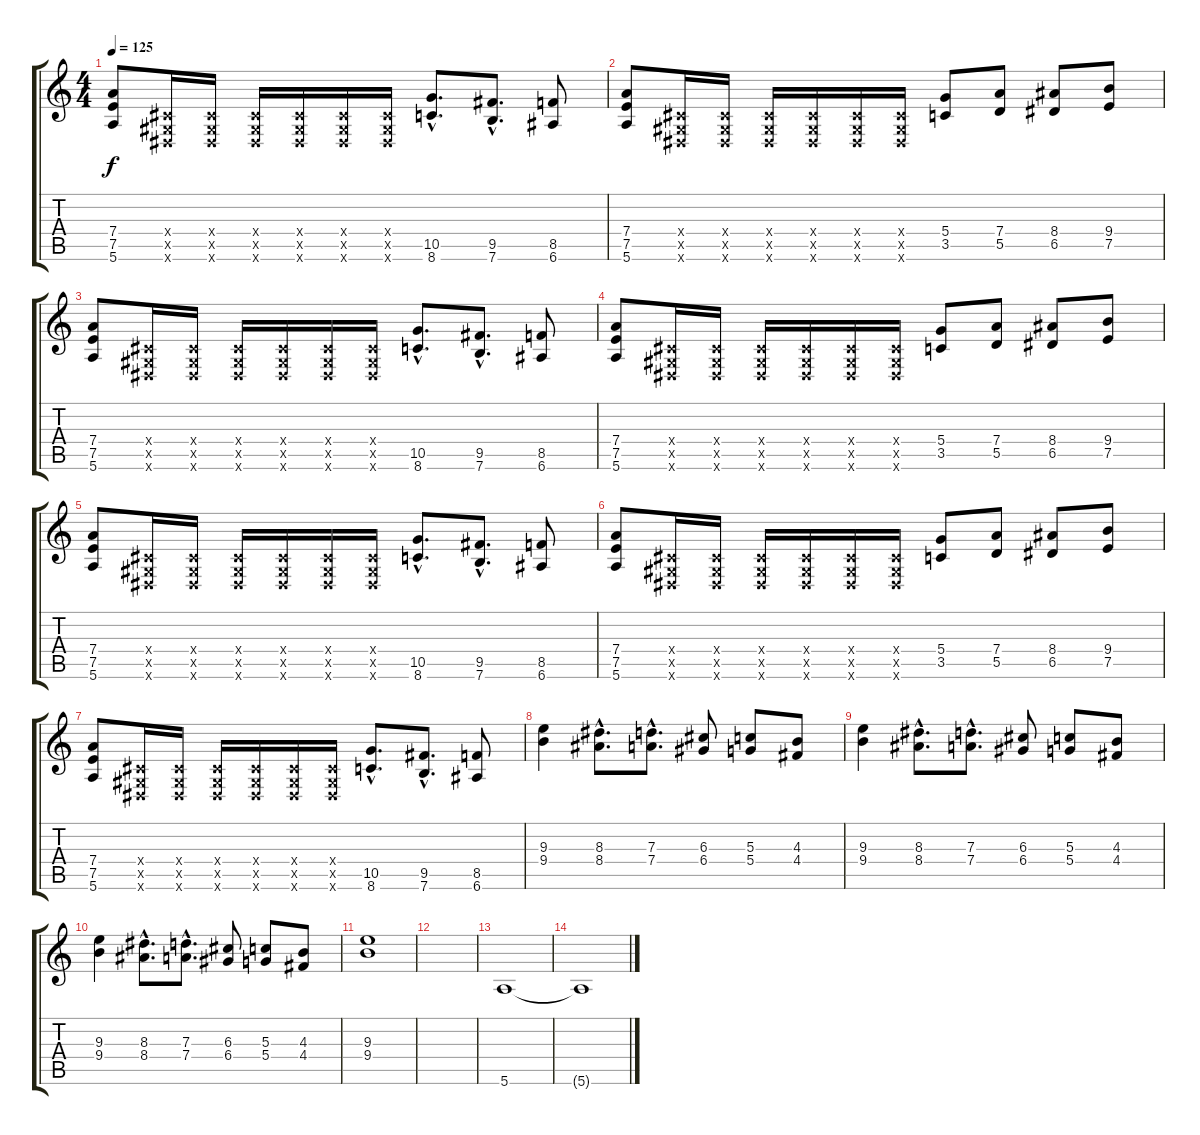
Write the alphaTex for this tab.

\track "" {instrument distortionguitar}
\staff {score tabs}
\tuning (E4 B3 G3 D3 A2 E2) {hide}
\ts (4 4)
\tempo 125
\clef g2
\ks c
(7.4 7.5 5.6).8{dy f} (-1.4{x} -1.5{x} -1.6{x}).16 (-1.4{x} -1.5{x} -1.6{x}).16 (-1.4{x} -1.5{x} -1.6{x}).16 (-1.4{x} -1.5{x} -1.6{x}).16 (-1.4{x} -1.5{x} -1.6{x}).16 (-1.4{x} -1.5{x} -1.6{x}).16 (10.5{hac} 8.6{hac}).8{d} (9.5{hac} 7.6{hac}).8{d} (8.5 6.6).8 |
(7.4 7.5 5.6).8 (-1.4{x} -1.5{x} -1.6{x}).16 (-1.4{x} -1.5{x} -1.6{x}).16 (-1.4{x} -1.5{x} -1.6{x}).16 (-1.4{x} -1.5{x} -1.6{x}).16 (-1.4{x} -1.5{x} -1.6{x}).16 (-1.4{x} -1.5{x} -1.6{x}).16 (5.4 3.5).8 (7.4 5.5).8 (8.4 6.5).8 (9.4 7.5).8 |
(7.4 7.5 5.6).8 (-1.4{x} -1.5{x} -1.6{x}).16 (-1.4{x} -1.5{x} -1.6{x}).16 (-1.4{x} -1.5{x} -1.6{x}).16 (-1.4{x} -1.5{x} -1.6{x}).16 (-1.4{x} -1.5{x} -1.6{x}).16 (-1.4{x} -1.5{x} -1.6{x}).16 (10.5{hac} 8.6{hac}).8{d} (9.5{hac} 7.6{hac}).8{d} (8.5 6.6).8 |
(7.4 7.5 5.6).8 (-1.4{x} -1.5{x} -1.6{x}).16 (-1.4{x} -1.5{x} -1.6{x}).16 (-1.4{x} -1.5{x} -1.6{x}).16 (-1.4{x} -1.5{x} -1.6{x}).16 (-1.4{x} -1.5{x} -1.6{x}).16 (-1.4{x} -1.5{x} -1.6{x}).16 (5.4 3.5).8 (7.4 5.5).8 (8.4 6.5).8 (9.4 7.5).8 |
(7.4 7.5 5.6).8 (-1.4{x} -1.5{x} -1.6{x}).16 (-1.4{x} -1.5{x} -1.6{x}).16 (-1.4{x} -1.5{x} -1.6{x}).16 (-1.4{x} -1.5{x} -1.6{x}).16 (-1.4{x} -1.5{x} -1.6{x}).16 (-1.4{x} -1.5{x} -1.6{x}).16 (10.5{hac} 8.6{hac}).8{d} (9.5{hac} 7.6{hac}).8{d} (8.5 6.6).8 |
(7.4 7.5 5.6).8 (-1.4{x} -1.5{x} -1.6{x}).16 (-1.4{x} -1.5{x} -1.6{x}).16 (-1.4{x} -1.5{x} -1.6{x}).16 (-1.4{x} -1.5{x} -1.6{x}).16 (-1.4{x} -1.5{x} -1.6{x}).16 (-1.4{x} -1.5{x} -1.6{x}).16 (5.4 3.5).8 (7.4 5.5).8 (8.4 6.5).8 (9.4 7.5).8 |
(7.4 7.5 5.6).8 (-1.4{x} -1.5{x} -1.6{x}).16 (-1.4{x} -1.5{x} -1.6{x}).16 (-1.4{x} -1.5{x} -1.6{x}).16 (-1.4{x} -1.5{x} -1.6{x}).16 (-1.4{x} -1.5{x} -1.6{x}).16 (-1.4{x} -1.5{x} -1.6{x}).16 (10.5{hac} 8.6{hac}).8{d} (9.5{hac} 7.6{hac}).8{d} (8.5 6.6).8 |
(9.3 9.4).4 (8.3{hac} 8.4{hac}).8{d} (7.3{hac} 7.4{hac}).8{d} (6.3 6.4).8 (5.3 5.4).8 (4.3 4.4).8 |
(9.3 9.4).4 (8.3{hac} 8.4{hac}).8{d} (7.3{hac} 7.4{hac}).8{d} (6.3 6.4).8 (5.3 5.4).8 (4.3 4.4).8 |
(9.3 9.4).4 (8.3{hac} 8.4{hac}).8{d} (7.3{hac} 7.4{hac}).8{d} (6.3 6.4).8 (5.3 5.4).8 (4.3 4.4).8 |
(9.3 9.4).1 |
|
5.6.1 |
5.6{t}.1
